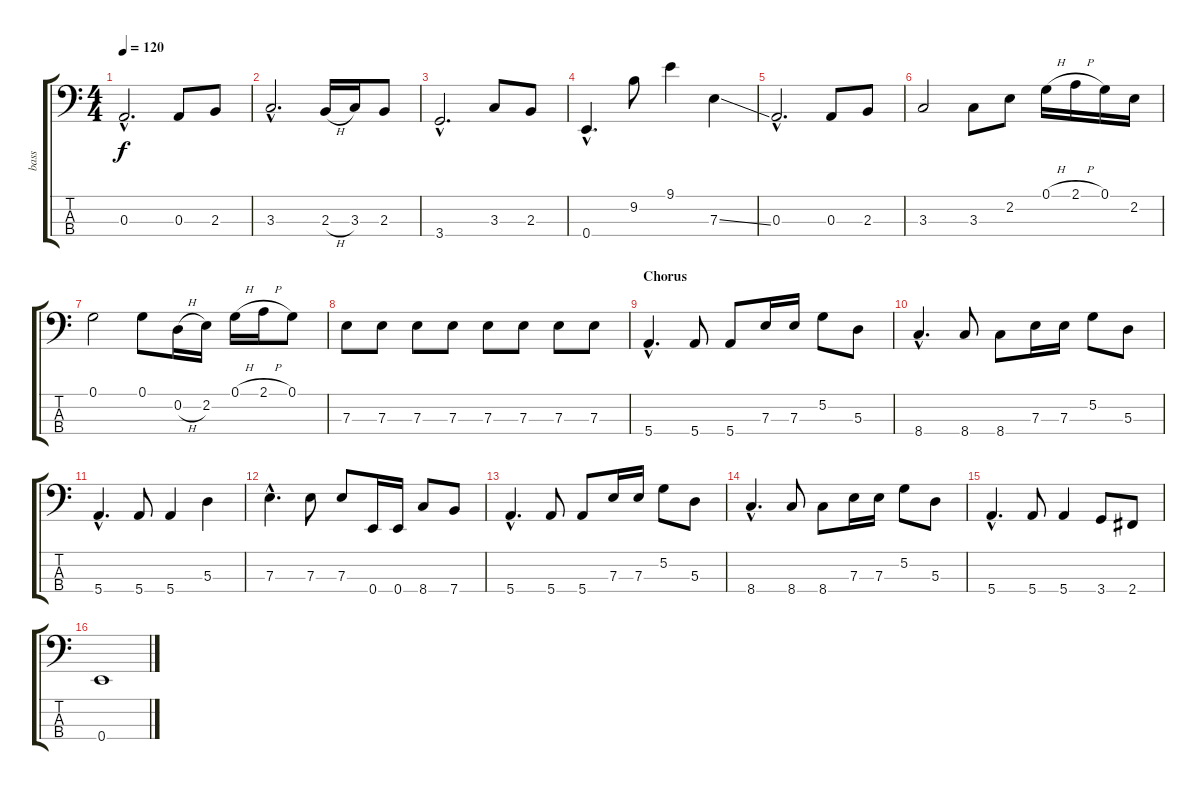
\track ("bass" "bass") {instrument electricbassfinger}
\staff {score tabs}
\tuning (G2 D2 A1 E1) {hide}
\ts (4 4)
\tempo 120
\clef f4
\ks c
0.3{hac}.2{d dy f} 0.3.8 2.3.8 |
3.3{hac}.2{d} 2.3{h}.16 3.3.16 2.3.8 |
3.4{hac}.2{d} 3.3.8 2.3.8 |
0.4{hac}.4{d} 9.2.8 9.1.4 7.3{ss}.4 |
0.3{hac}.2{d} 0.3.8 2.3.8 |
3.3.2 3.3.8 2.2.8 0.1{h}.16 2.1{h}.16 0.1.16 2.2.16 |
0.1.2 0.1.8 0.2{h}.16 2.2.16 0.1{h}.16 2.1{h}.16 0.1.8 |
7.3.8 7.3.8 7.3.8 7.3.8 7.3.8 7.3.8 7.3.8 7.3.8 |
\section ("" "Chorus")
5.4{hac}.4{d} 5.4.8 5.4.8 7.3.16 7.3.16 5.2.8 5.3.8 |
8.4{hac}.4{d} 8.4.8 8.4.8 7.3.16 7.3.16 5.2.8 5.3.8 |
5.4{hac}.4{d} 5.4.8 5.4.4 5.3.4 |
7.3{hac}.4{d} 7.3.8 7.3.8 0.4.16 0.4.16 8.4.8 7.4.8 |
5.4{hac}.4{d} 5.4.8 5.4.8 7.3.16 7.3.16 5.2.8 5.3.8 |
8.4{hac}.4{d} 8.4.8 8.4.8 7.3.16 7.3.16 5.2.8 5.3.8 |
5.4{hac}.4{d} 5.4.8 5.4.4 3.4.8 2.4.8 |
0.4.1
